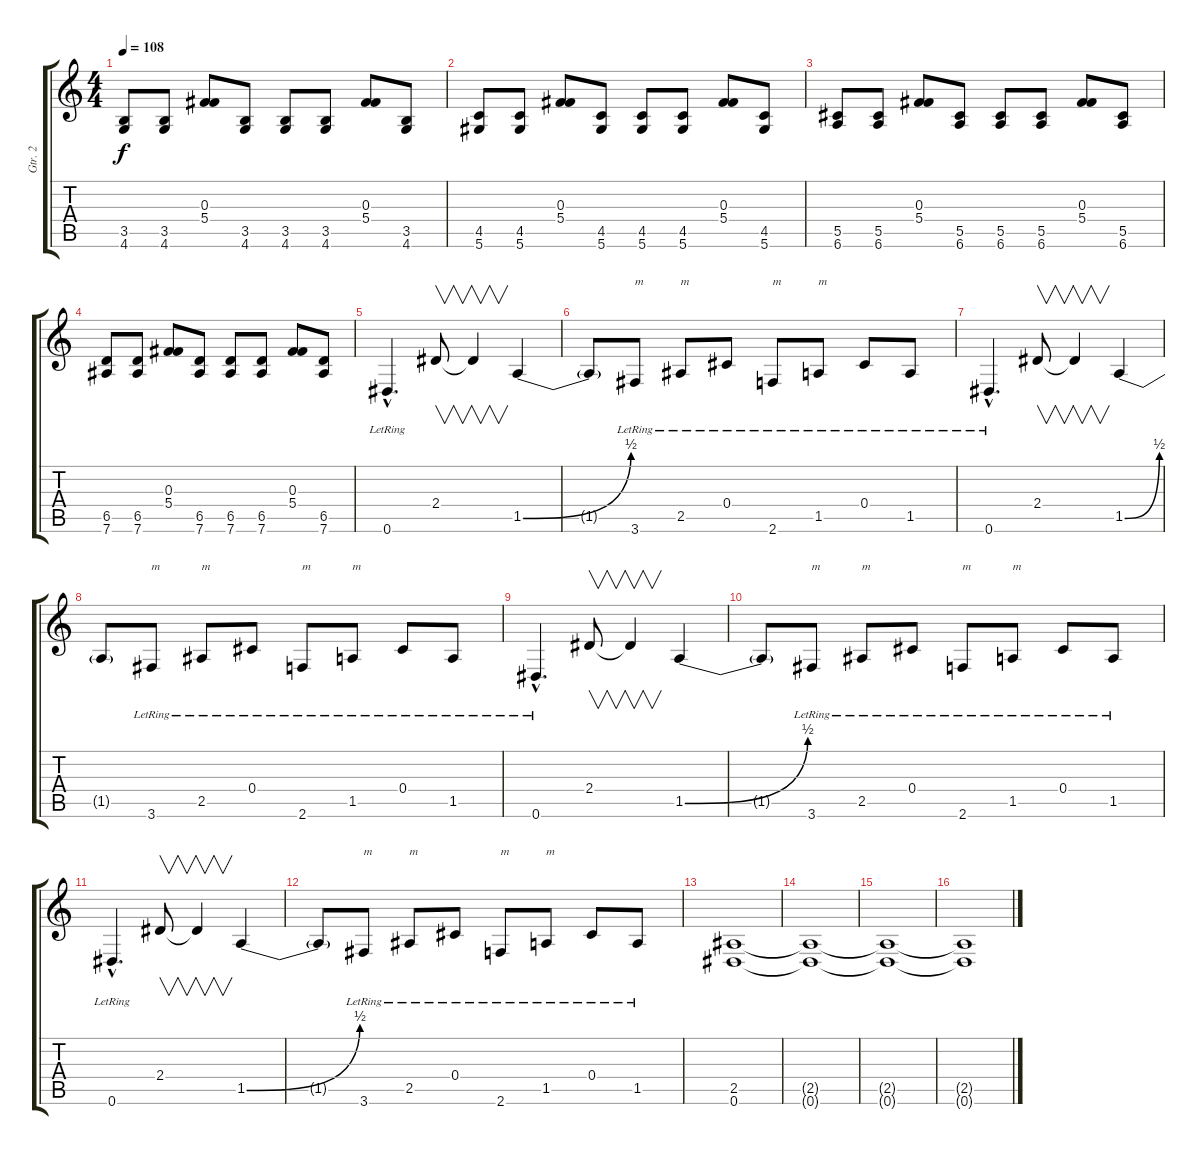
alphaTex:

\track ("Gtr. 2" "Gtr. 2") {instrument overdrivenguitar}
\staff {score tabs}
\tuning (Eb4 Bb3 Gb3 Db3 Ab2 Eb2) {hide}
\ts (4 4)
\tempo 108
\clef g2
\ks c
(3.5 4.6).8{dy f} (3.5 4.6).8 (0.3 5.4).8 (3.5 4.6).8 (3.5 4.6).8 (3.5 4.6).8 (0.3 5.4).8 (3.5 4.6).8 |
(4.5 5.6).8 (4.5 5.6).8 (0.3 5.4).8 (4.5 5.6).8 (4.5 5.6).8 (4.5 5.6).8 (0.3 5.4).8 (4.5 5.6).8 |
(5.5 6.6).8 (5.5 6.6).8 (0.3 5.4).8 (5.5 6.6).8 (5.5 6.6).8 (5.5 6.6).8 (0.3 5.4).8 (5.5 6.6).8 |
(6.5 7.6).8 (6.5 7.6).8 (0.3 5.4).8 (6.5 7.6).8 (6.5 7.6).8 (6.5 7.6).8 (0.3 5.4).8 (6.5 7.6).8 |
0.6{hac lr}.4{d instrument distortionguitar} 2.4.8{v} 2.4{t}.4{v} 1.5{be (bend 0 0 60 2)}.4 |
1.5{t}.8 3.6{lr}.8{txt "m" instrument electricguitarmuted} 2.5{lr}.8{txt "m"} 0.4{lr}.8{instrument distortionguitar} 2.6{lr}.8{txt "m" instrument electricguitarmuted} 1.5{lr}.8{txt "m"} 0.4{lr}.8{instrument distortionguitar} 1.5{lr}.8 |
0.6{hac lr}.4{d instrument distortionguitar} 2.4.8{v} 2.4{t}.4{v} 1.5{be (bend 0 0 60 2)}.4 |
1.5{t}.8 3.6{lr}.8{txt "m" instrument electricguitarmuted} 2.5{lr}.8{txt "m"} 0.4{lr}.8{instrument distortionguitar} 2.6{lr}.8{txt "m" instrument electricguitarmuted} 1.5{lr}.8{txt "m"} 0.4{lr}.8{instrument distortionguitar} 1.5{lr}.8 |
0.6{hac lr}.4{d instrument distortionguitar} 2.4.8{v} 2.4{t}.4{v} 1.5{be (bend 0 0 60 2)}.4 |
1.5{t}.8 3.6{lr}.8{txt "m" instrument electricguitarmuted} 2.5{lr}.8{txt "m"} 0.4{lr}.8{instrument distortionguitar} 2.6{lr}.8{txt "m" instrument electricguitarmuted} 1.5{lr}.8{txt "m"} 0.4{lr}.8{instrument distortionguitar} 1.5{lr}.8 |
0.6{hac lr}.4{d instrument distortionguitar} 2.4.8{v} 2.4{t}.4{v} 1.5{be (bend 0 0 60 2)}.4 |
1.5{t}.8 3.6{lr}.8{txt "m" instrument electricguitarmuted} 2.5{lr}.8{txt "m"} 0.4{lr}.8{instrument distortionguitar} 2.6{lr}.8{txt "m" instrument electricguitarmuted} 1.5{lr}.8{txt "m"} 0.4{lr}.8{instrument distortionguitar} 1.5{lr}.8 |
(2.5 0.6).1 |
(2.5{t} 0.6{t}).1 |
(2.5{t} 0.6{t}).1 |
(2.5{t} 0.6{t}).1
